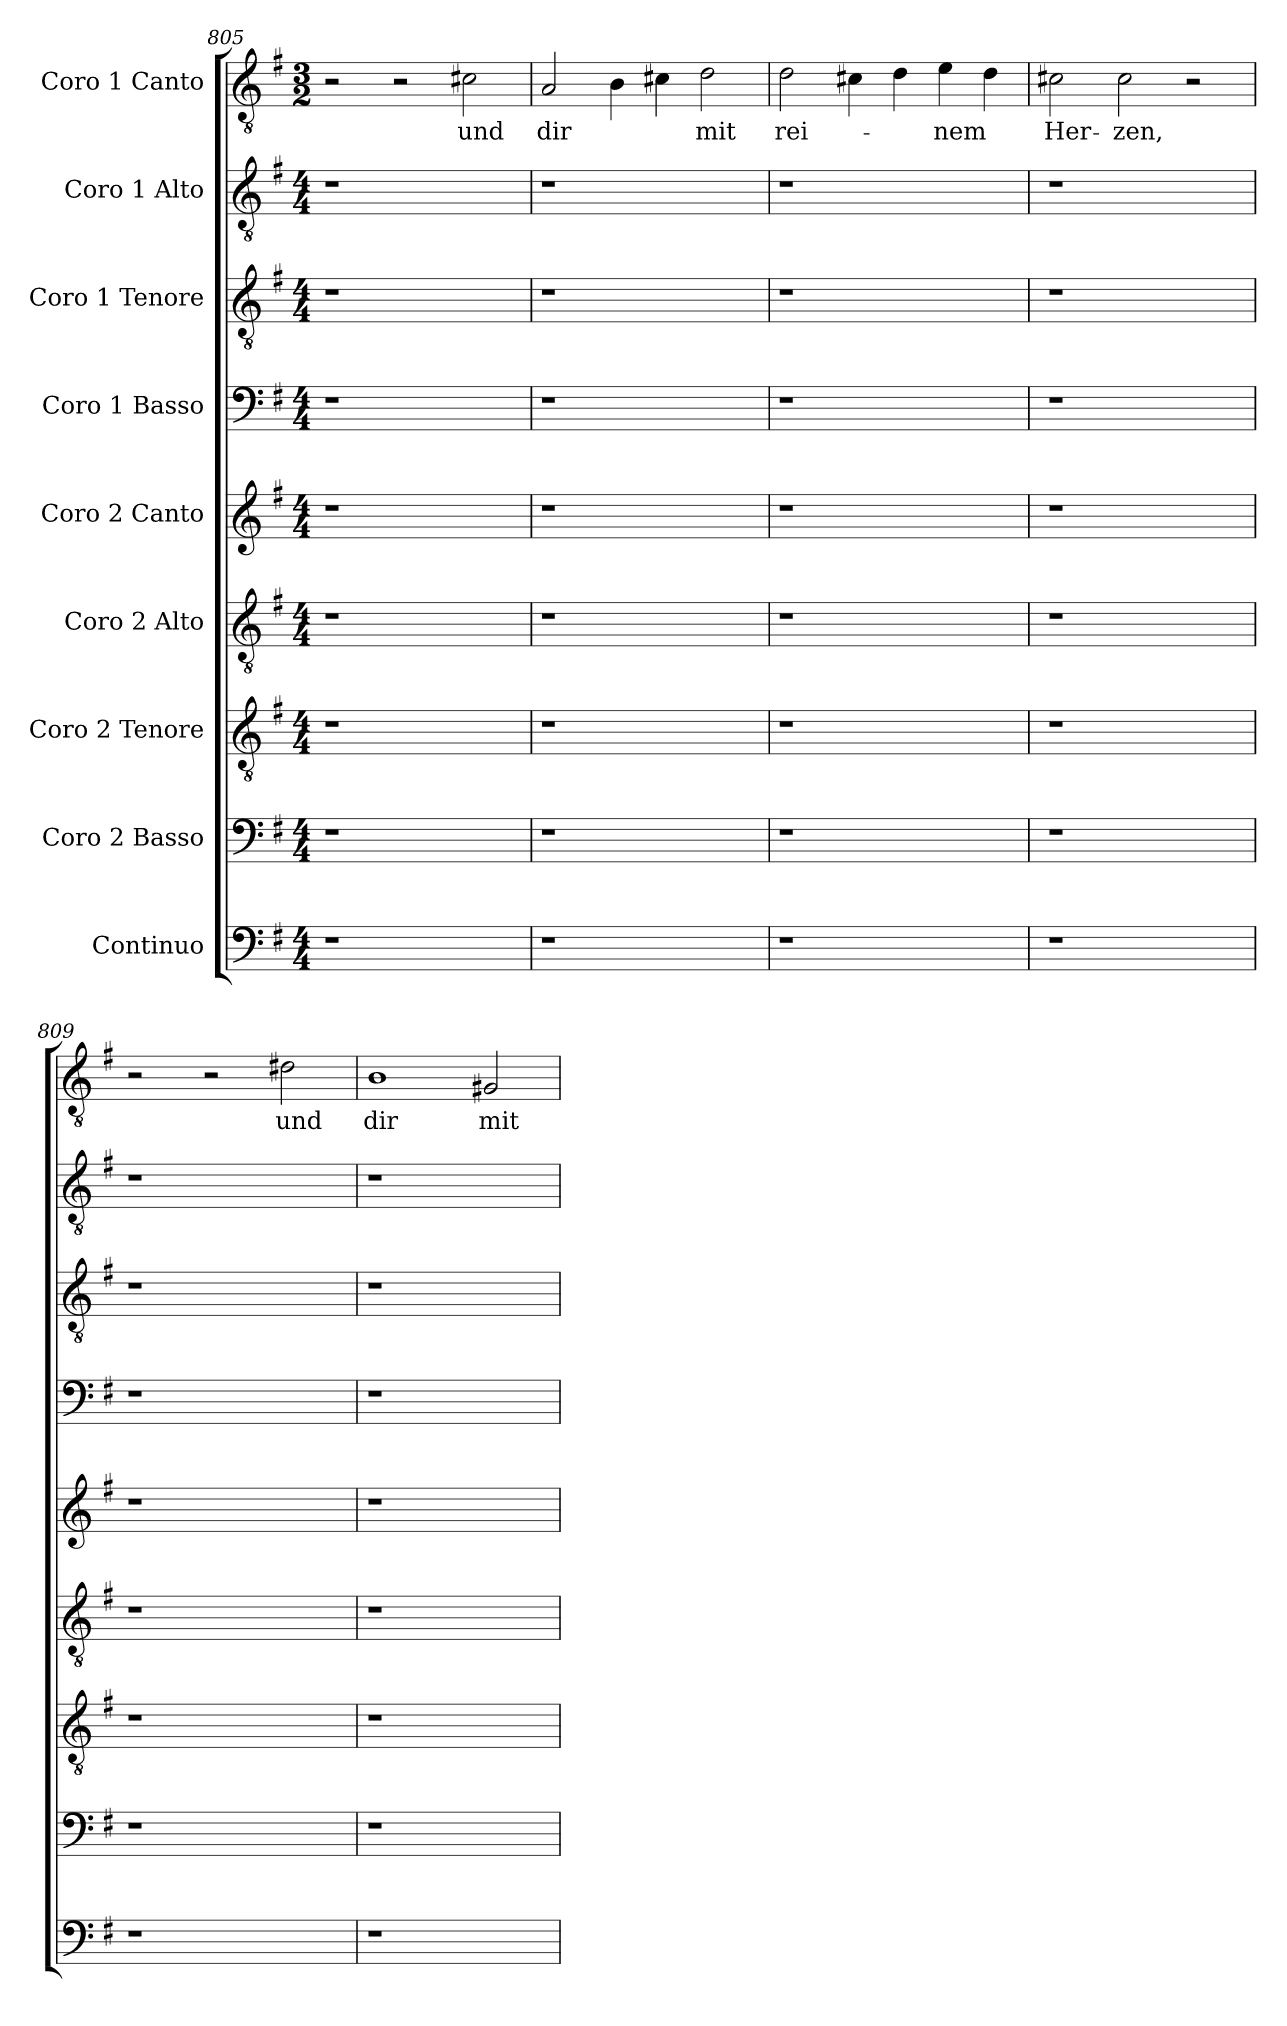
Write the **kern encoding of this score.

**kern	**kern	**kern	**kern	**kern	**kern	**kern	**kern	**kern	**text
*part9	*part8	*part7	*part6	*part5	*part4	*part3	*part2	*part1	*part1
*staff9	*staff8	*staff7	*staff6	*staff5	*staff4	*staff3	*staff2	*staff1	*staff1
*I"Continuo	*I"Coro 2  Basso	*I"Coro 2  Tenore	*I"Coro 2  Alto	*I"Coro 2  Canto	*I"Coro 1  Basso	*I"Coro 1  Tenore	*I"Coro 1  Alto	*I"Coro 1  Canto	*
*clefF4	*clefF4	*clefGv2	*clefGv2	*clefG2	*clefF4	*clefGv2	*clefGv2	*clefGv2	*
*k[f#]	*k[f#]	*k[f#]	*k[f#]	*k[f#]	*k[f#]	*k[f#]	*k[f#]	*k[f#]	*
*G:	*G:	*G:	*G:	*G:	*G:	*G:	*G:	*G:	*
*M4/4	*M4/4	*M4/4	*M4/4	*M4/4	*M4/4	*M4/4	*M4/4	*M3/2	*
=805	=805	=805	=805	=805	=805	=805	=805	=805	=805
1r	1r	1r	1r	1r	1r	1r	1r	2r	.
.	.	.	.	.	.	.	.	2r	.
!	!	!	!	!	!	!	!	!	!LO:LY:b:cj
2ryy	2ryy	2ryy	2ryy	2ryy	2ryy	2ryy	2ryy	2c#X\	und
=806	=806	=806	=806	=806	=806	=806	=806	=806	=806
!	!	!	!	!	!	!	!	!	!LO:LY:b:cj
1r	1r	1r	1r	1r	1r	1r	1r	2A/	dir
.	.	.	.	.	.	.	.	4B\	.
.	.	.	.	.	.	.	.	4c#X\	.
!	!	!	!	!	!	!	!	!	!LO:LY:b:cj
2ryy	2ryy	2ryy	2ryy	2ryy	2ryy	2ryy	2ryy	2d\	mit
!!LO:LB:g=z
=807	=807	=807	=807	=807	=807	=807	=807	=807	=807
!	!	!	!	!	!	!	!	!	!LO:LY:b:cj
1r	1r	1r	1r	1r	1r	1r	1r	2d\	rei-
.	.	.	.	.	.	.	.	4c#X\	.
.	.	.	.	.	.	.	.	4d\	.
!	!	!	!	!	!	!	!	!	!LO:LY:b:cj
2ryy	2ryy	2ryy	2ryy	2ryy	2ryy	2ryy	2ryy	4e\	-nem
.	.	.	.	.	.	.	.	4d\	.
=808	=808	=808	=808	=808	=808	=808	=808	=808	=808
!	!	!	!	!	!	!	!	!	!LO:LY:b:cj
1r	1r	1r	1r	1r	1r	1r	1r	2c#X\	Her-
!	!	!	!	!	!	!	!	!	!LO:LY:b:cj
.	.	.	.	.	.	.	.	2c#\	-zen,
2ryy	2ryy	2ryy	2ryy	2ryy	2ryy	2ryy	2ryy	2r	.
=809	=809	=809	=809	=809	=809	=809	=809	=809	=809
1r	1r	1r	1r	1r	1r	1r	1r	2r	.
.	.	.	.	.	.	.	.	2r	.
!	!	!	!	!	!	!	!	!	!LO:LY:b:cj
2ryy	2ryy	2ryy	2ryy	2ryy	2ryy	2ryy	2ryy	2d#X\	und
=810	=810	=810	=810	=810	=810	=810	=810	=810	=810
!	!	!	!	!	!	!	!	!	!LO:LY:b:cj
1r	1r	1r	1r	1r	1r	1r	1r	1B	dir
!	!	!	!	!	!	!	!	!	!LO:LY:b:cj
2ryy	2ryy	2ryy	2ryy	2ryy	2ryy	2ryy	2ryy	2G#X/	mit
=	=	=	=	=	=	=	=	=	=
*-	*-	*-	*-	*-	*-	*-	*-	*-	*-
